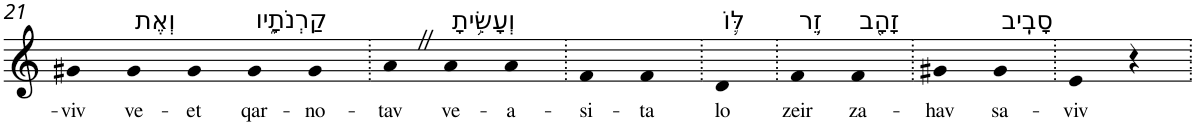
**kern	**text
*part1	*part1
*staff1	*staff1
*I"Piano	*
*I'Pno	*
!!LO:PB:g=z
*clefG2	*
*k[]	*
=21	=21
!	!LO:LY:b
4g#X	-viv
!LO:TX:a:t=וְאֶת	!
!	!LO:LY:b
4g#	ve-
!	!LO:LY:b
4g#	-et
!LO:TX:a:t=קַרְנֹתָ֑יו	!
!	!LO:LY:b
4g#	qar-
!	!LO:LY:b
4g#	-no-
=22.	=22.
!	!LO:LY:b
4aZ	-tav
!LO:TX:a:t=וְעָשִׂ֥יתָ	!
!	!LO:LY:b
4a	ve-
!	!LO:LY:b
4a	-a-
=23.	=23.
!	!LO:LY:b
4f	-si-
!	!LO:LY:b
4f	-ta
=24.	=24.
!LO:TX:a:t=לּ֛וֹ	!
!	!LO:LY:b
4d	lo
=25.	=25.
!LO:TX:a:t=זֵ֥ר	!
!	!LO:LY:b
4f	zeir
!LO:TX:a:t=זָהָ֖ב	!
!	!LO:LY:b
4f	za-
=26.	=26.
!	!LO:LY:b
4g#X	-hav
!LO:TX:a:t=סָבִֽיב	!
!	!LO:LY:b
4g#	sa-
=27.	=27.
!	!LO:LY:b
4e	-viv
4r	.
=.	=.
*-	*-
